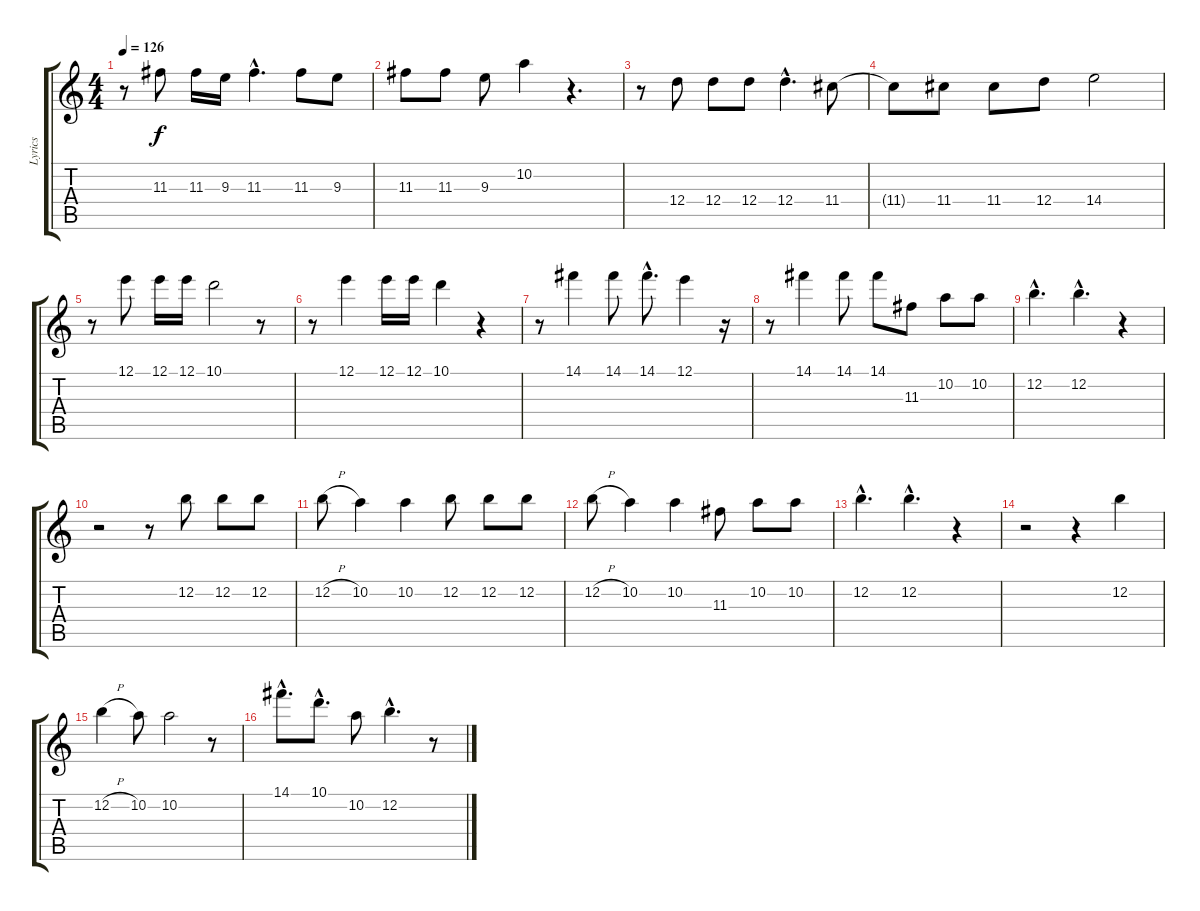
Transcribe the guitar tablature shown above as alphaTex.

\track ("Lyrics" "Lyrics") {instrument overdrivenguitar}
\staff {score tabs}
\tuning (E4 B3 G3 D3 A2 E2) {hide}
\ts (4 4)
\tempo 126
\clef g2
\ks c
r.8{dy f} 11.3.8 11.3.16 9.3.16 11.3{hac}.4{d} 11.3.8 9.3.8 |
11.3.8 11.3.8 9.3.8 10.2.4 r.4{d} |
r.8 12.4.8 12.4.8 12.4.8 12.4{hac}.4{d} 11.4.8 |
11.4{t}.8 11.4.8 11.4.8 12.4.8 14.4.2 |
r.8 12.1.8 12.1.16 12.1.16 10.1.2 r.8 |
r.8 12.1.4 12.1.16 12.1.16 10.1.4 r.4 |
r.8 14.1.4 14.1.8 14.1{hac}.8{d} 12.1.4 r.16 |
r.8 14.1.4 14.1.8 14.1.8 11.3.8 10.2.8 10.2.8 |
12.2{hac}.4{d} 12.2{hac}.4{d} r.4 |
r.2 r.8 12.2.8 12.2.8 12.2.8 |
12.2{h}.8 10.2.4 10.2.4 12.2.8 12.2.8 12.2.8 |
12.2{h}.8 10.2.4 10.2.4 11.3.8 10.2.8 10.2.8 |
12.2{hac}.4{d} 12.2{hac}.4{d} r.4 |
r.2 r.4 12.2.4 |
12.2{h}.4 10.2.8 10.2.2 r.8 |
14.1{hac}.8{d} 10.1{hac}.8{d} 10.2.8 12.2{hac}.4{d} r.8
